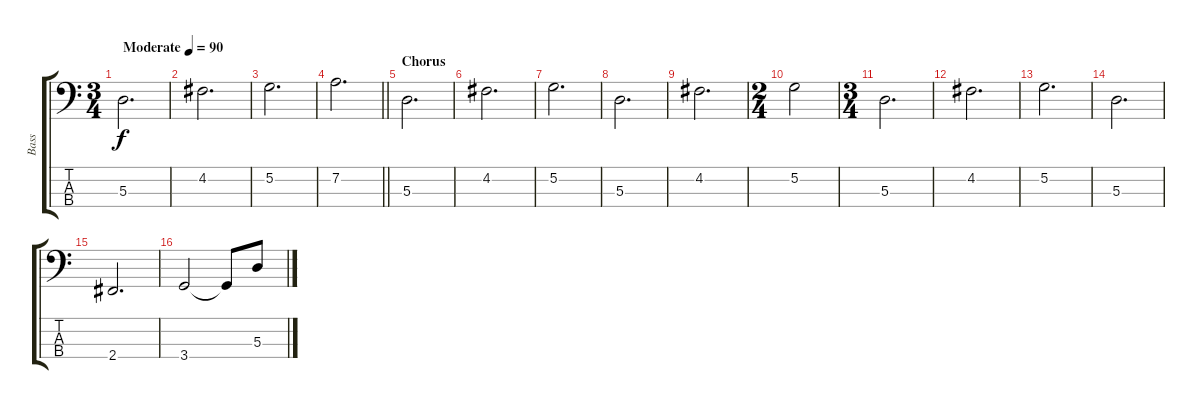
\track ("Bass" "Bass") {instrument electricbassfinger}
\staff {score tabs}
\tuning (G2 D2 A1 E1) {hide}
\ts (3 4)
\tempo (90 "Moderate")
\clef f4
\ks c
5.3.2{d dy f instrument electricbassfinger} |
4.2.2{d} |
5.2.2{d} |
\barLineRight lightlight
7.2.2{d} |
\section ("" "Chorus")
5.3.2{d} |
4.2.2{d} |
5.2.2{d} |
5.3.2{d} |
4.2.2{d} |
\ts (2 4)
5.2.2 |
\ts (3 4)
5.3.2{d} |
4.2.2{d} |
5.2.2{d} |
5.3.2{d} |
2.4.2{d} |
3.4.2 3.4{t}.8 5.3.8
